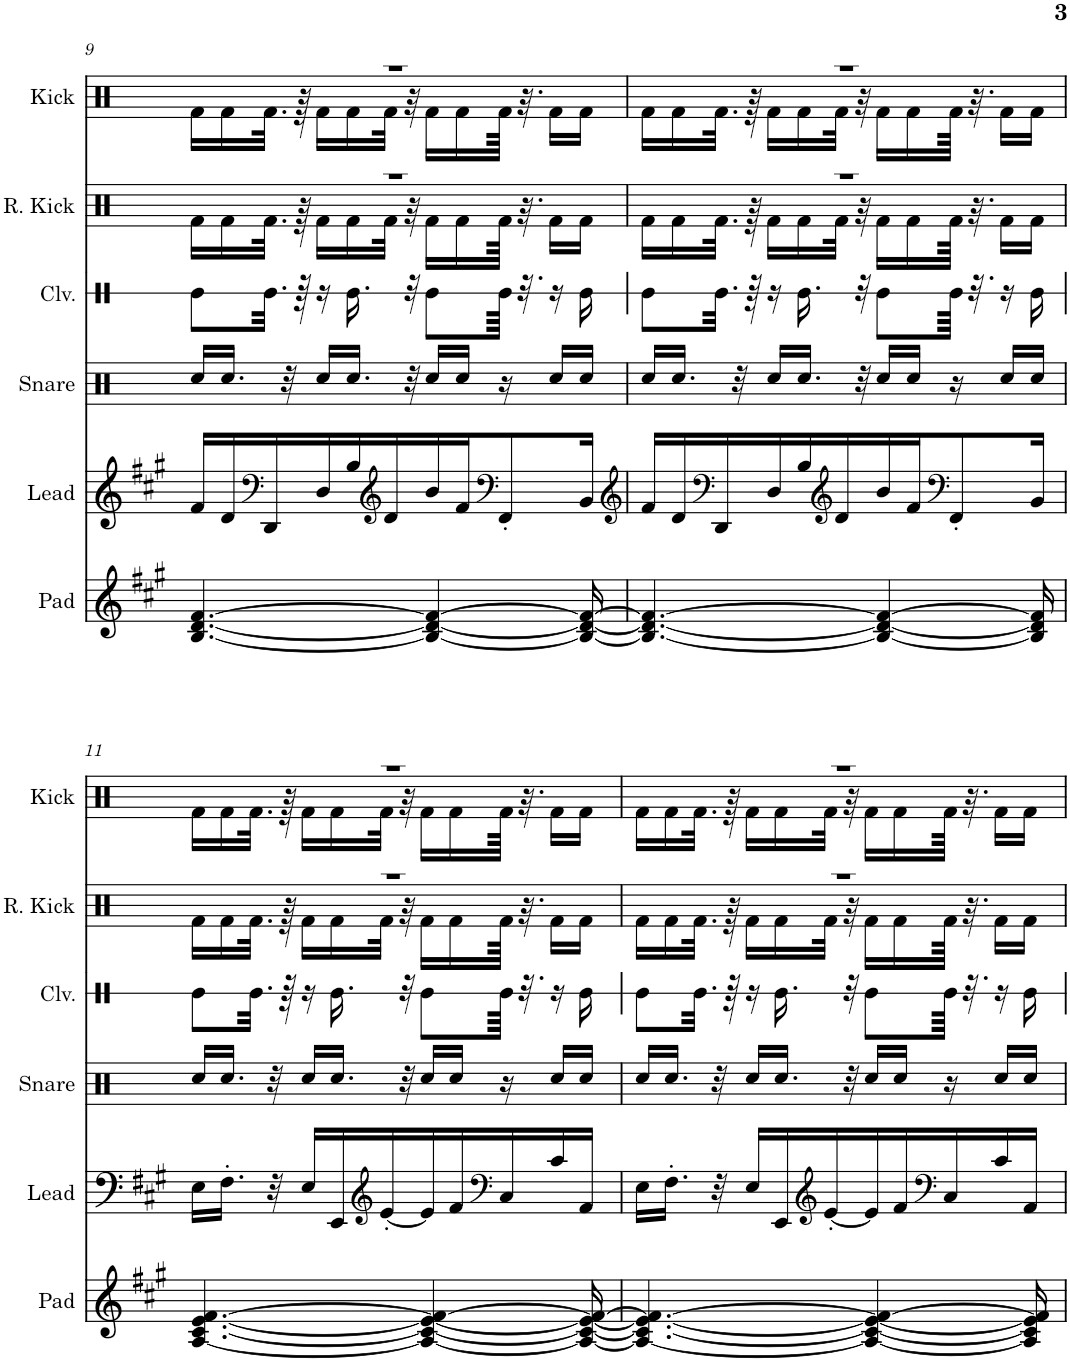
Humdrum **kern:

**kern	**kern	**kern	**kern	**kern	**kern
*part6	*part5	*part4	*part3	*part2	*part1
*staff6	*staff5	*staff4	*staff3	*staff2	*staff1
*I"Pad	*I"Lead	*I"Snare	*I"Claves	*I"Reverb Kick	*I"Kick
*I'Pad	*I'Lead	*I'Snare	*I'Clv.	*I'R. Kick	*I'Kick
!!LO:PB:g=z
*clefG2	*clefG2	*clefX	*clefX	*clefX	*clefX
*k[f#c#g#]	*k[f#c#g#]	*k[f#c#g#]	*k[f#c#g#]	*k[f#c#g#]	*k[f#c#g#]
*M11/16	*M11/16	*M11/16	*M11/16	*M11/16	*M11/16
=9	=9	=9	=9	=9	=9
*	*	*	*	*^	*^
[4.B/ [4.d/ [4.f#/	16f#/LL	16Rcc/LL	8Re\L	16%11r	16Rf\LL	16%11r	16Rf\LL
.	16d/	16.Rcc/JJ	.	.	16Rf\	.	16Rf\
*	*clefF4	*	*	*	*	*	*
.	16DD/	.	32.Re\Jkk	.	32.Rf\JJk	.	32.Rf\JJk
.	.	32r	.	.	.	.	.
.	.	.	64r	.	64r	.	64r
.	16D/	16Rcc/LL	16r	.	16Rf\LL	.	16Rf\LL
.	16B/	16.Rcc/JJ	16.Re\	.	16Rf\	.	16Rf\
*	*clefG2	*	*	*	*	*	*
.	16d/	.	.	.	32Rf\JJk	.	32Rf\JJk
.	.	32r	32r	.	32r	.	32r
4B/_ 4d/_ 4f#/_	16b/	16Rcc/LL	8Re\L	.	16Rf\LL	.	16Rf\LL
.	16f#/J	16Rcc/JJ	.	.	16Rf\	.	16Rf\
*	*clefF4	*	*	*	*	*	*
.	8FF#'/	16r	64Re\Jkkk	.	64Rf\JJkk	.	64Rf\JJkk
.	.	.	32.r	.	32.r	.	32.r
.	.	16Rcc/LL	16r	.	16Rf\LL	.	16Rf\LL
16B/_ 16d/_ 16f#/_	16BB/Jk	16Rcc/JJ	16Re\	.	16Rf\JJ	.	16Rf\JJ
=10	=10	=10	=10	=10	=10	=10	=10
*	*clefG2	*	*	*	*	*	*
4.B/_ 4.d/_ 4.f#/_	16f#/LL	16Rcc/LL	8Re\L	16%11r	16Rf\LL	16%11r	16Rf\LL
.	16d/	16.Rcc/JJ	.	.	16Rf\	.	16Rf\
*	*clefF4	*	*	*	*	*	*
.	16DD/	.	32.Re\Jkk	.	32.Rf\JJk	.	32.Rf\JJk
.	.	32r	.	.	.	.	.
.	.	.	64r	.	64r	.	64r
.	16D/	16Rcc/LL	16r	.	16Rf\LL	.	16Rf\LL
.	16B/	16.Rcc/JJ	16.Re\	.	16Rf\	.	16Rf\
*	*clefG2	*	*	*	*	*	*
.	16d/	.	.	.	32Rf\JJk	.	32Rf\JJk
.	.	32r	32r	.	32r	.	32r
4B/_ 4d/_ 4f#/_	16b/	16Rcc/LL	8Re\L	.	16Rf\LL	.	16Rf\LL
.	16f#/J	16Rcc/JJ	.	.	16Rf\	.	16Rf\
*	*clefF4	*	*	*	*	*	*
.	8FF#'/	16r	64Re\Jkkk	.	64Rf\JJkk	.	64Rf\JJkk
.	.	.	32.r	.	32.r	.	32.r
.	.	16Rcc/LL	16r	.	16Rf\LL	.	16Rf\LL
16B/] 16d/] 16f#/]	16BB/Jk	16Rcc/JJ	16Re\	.	16Rf\JJ	.	16Rf\JJ
!!LO:LB:g=z	!!
=11	=11	=11	=11	=11	=11	=11	=11
[4.A/ [4.c#/ [4.e/ [4.f#/	16E\LL	16Rcc/LL	8Re\L	16%11r	16Rf\LL	16%11r	16Rf\LL
.	16.F#'\JJ	16.Rcc/JJ	.	.	16Rf\	.	16Rf\
.	.	.	32.Re\Jkk	.	32.Rf\JJk	.	32.Rf\JJk
.	32r	32r	.	.	.	.	.
.	.	.	64r	.	64r	.	64r
.	16E/LL	16Rcc/LL	16r	.	16Rf\LL	.	16Rf\LL
.	16EE/	16.Rcc/JJ	16.Re\	.	16Rf\	.	16Rf\
*	*clefG2	*	*	*	*	*	*
.	[16e'/	.	.	.	32Rf\JJk	.	32Rf\JJk
.	.	32r	32r	.	32r	.	32r
4A/_ 4c#/_ 4e/_ 4f#/_	16e/]	16Rcc/LL	8Re\L	.	16Rf\LL	.	16Rf\LL
.	16f#/	16Rcc/JJ	.	.	16Rf\	.	16Rf\
*	*clefF4	*	*	*	*	*	*
.	16C#/	16r	64Re\Jkkk	.	64Rf\JJkk	.	64Rf\JJkk
.	.	.	32.r	.	32.r	.	32.r
.	16c#/	16Rcc/LL	16r	.	16Rf\LL	.	16Rf\LL
16A/_ 16c#/_ 16e/_ 16f#/_	16AA/JJ	16Rcc/JJ	16Re\	.	16Rf\JJ	.	16Rf\JJ
=12	=12	=12	=12	=12	=12	=12	=12
4.A/_ 4.c#/_ 4.e/_ 4.f#/_	16E\LL	16Rcc/LL	8Re\L	16%11r	16Rf\LL	16%11r	16Rf\LL
.	16.F#'\JJ	16.Rcc/JJ	.	.	16Rf\	.	16Rf\
.	.	.	32.Re\Jkk	.	32.Rf\JJk	.	32.Rf\JJk
.	32r	32r	.	.	.	.	.
.	.	.	64r	.	64r	.	64r
.	16E/LL	16Rcc/LL	16r	.	16Rf\LL	.	16Rf\LL
.	16EE/	16.Rcc/JJ	16.Re\	.	16Rf\	.	16Rf\
*	*clefG2	*	*	*	*	*	*
.	[16e'/	.	.	.	32Rf\JJk	.	32Rf\JJk
.	.	32r	32r	.	32r	.	32r
4A/_ 4c#/_ 4e/_ 4f#/_	16e/]	16Rcc/LL	8Re\L	.	16Rf\LL	.	16Rf\LL
.	16f#/	16Rcc/JJ	.	.	16Rf\	.	16Rf\
*	*clefF4	*	*	*	*	*	*
.	16C#/	16r	64Re\Jkkk	.	64Rf\JJkk	.	64Rf\JJkk
.	.	.	32.r	.	32.r	.	32.r
.	16c#/	16Rcc/LL	16r	.	16Rf\LL	.	16Rf\LL
16A/] 16c#/] 16e/] 16f#/]	16AA/JJ	16Rcc/JJ	16Re\	.	16Rf\JJ	.	16Rf\JJ
*	*	*	*	*v	*v	*	*
*	*	*	*	*	*v	*v
=	=	=	=	=	=
*-	*-	*-	*-	*-	*-
